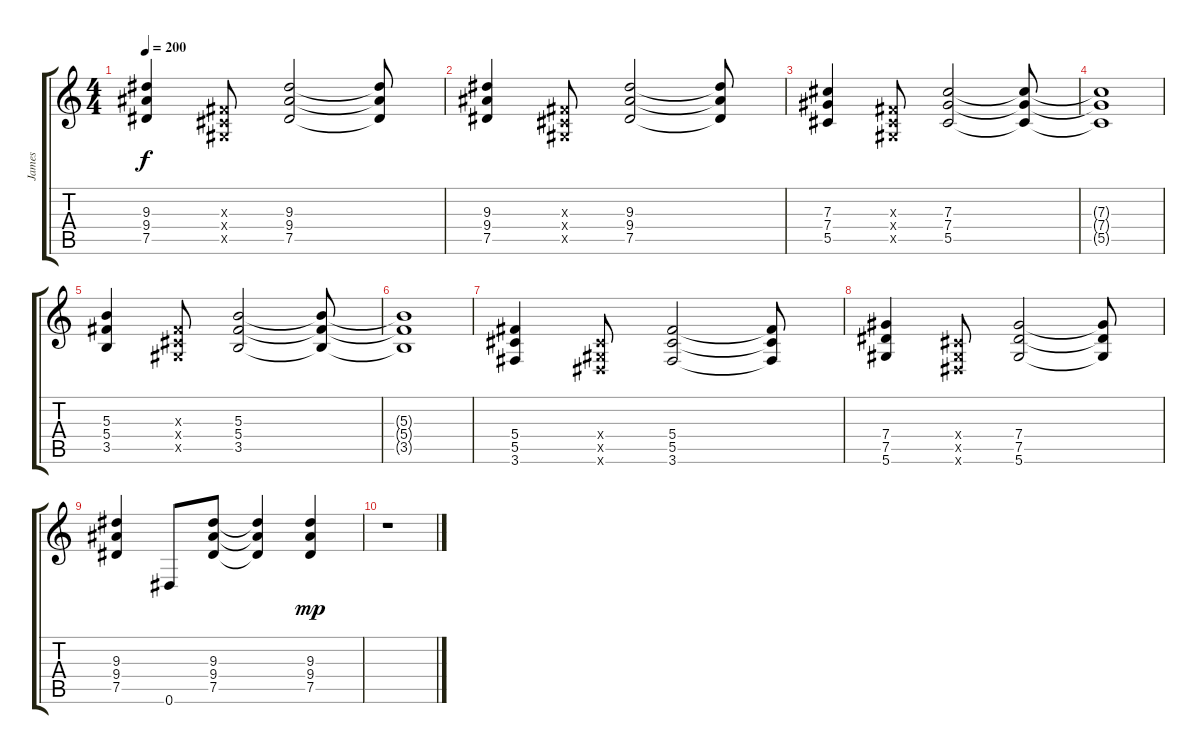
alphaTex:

\track ("James" "James") {instrument distortionguitar}
\staff {score tabs}
\tuning (Eb4 Bb3 Gb3 Db3 Ab2 Eb2) {hide}
\ts (4 4)
\tempo 200
\clef g2
\ks c
(9.3 9.4 7.5).4{dy f} (0.3{x} 0.4{x} 0.5{x}).8 (9.3 9.4 7.5).2 (9.3{t} 9.4{t} 7.5{t}).8 |
(9.3 9.4 7.5).4 (0.3{x} 0.4{x} 0.5{x}).8 (9.3 9.4 7.5).2 (9.3{t} 9.4{t} 7.5{t}).8 |
(7.3 7.4 5.5).4 (0.3{x} 0.4{x} 0.5{x}).8 (7.3 7.4 5.5).2 (7.3{t} 7.4{t} 5.5{t}).8 |
(7.3{t} 7.4{t} 5.5{t}).1 |
(5.3 5.4 3.5).4 (0.3{x} 0.4{x} 0.5{x}).8 (5.3 5.4 3.5).2 (5.3{t} 5.4{t} 3.5{t}).8 |
(5.3{t} 5.4{t} 3.5{t}).1 |
(5.4 5.5 3.6).4 (0.4{x} 0.5{x} 0.6{x}).8 (5.4 5.5 3.6).2 (5.4{t} 5.5{t} 3.6{t}).8 |
(7.4 7.5 5.6).4 (0.4{x} 0.5{x} 0.6{x}).8 (7.4 7.5 5.6).2 (7.4{t} 7.5{t} 5.6{t}).8 |
(9.3 9.4 7.5).4 0.6.8 (9.3 9.4 7.5).8 (9.3{t} 9.4{t} 7.5{t}).4 (9.3 9.4 7.5).4{dy mp} |
r.1
